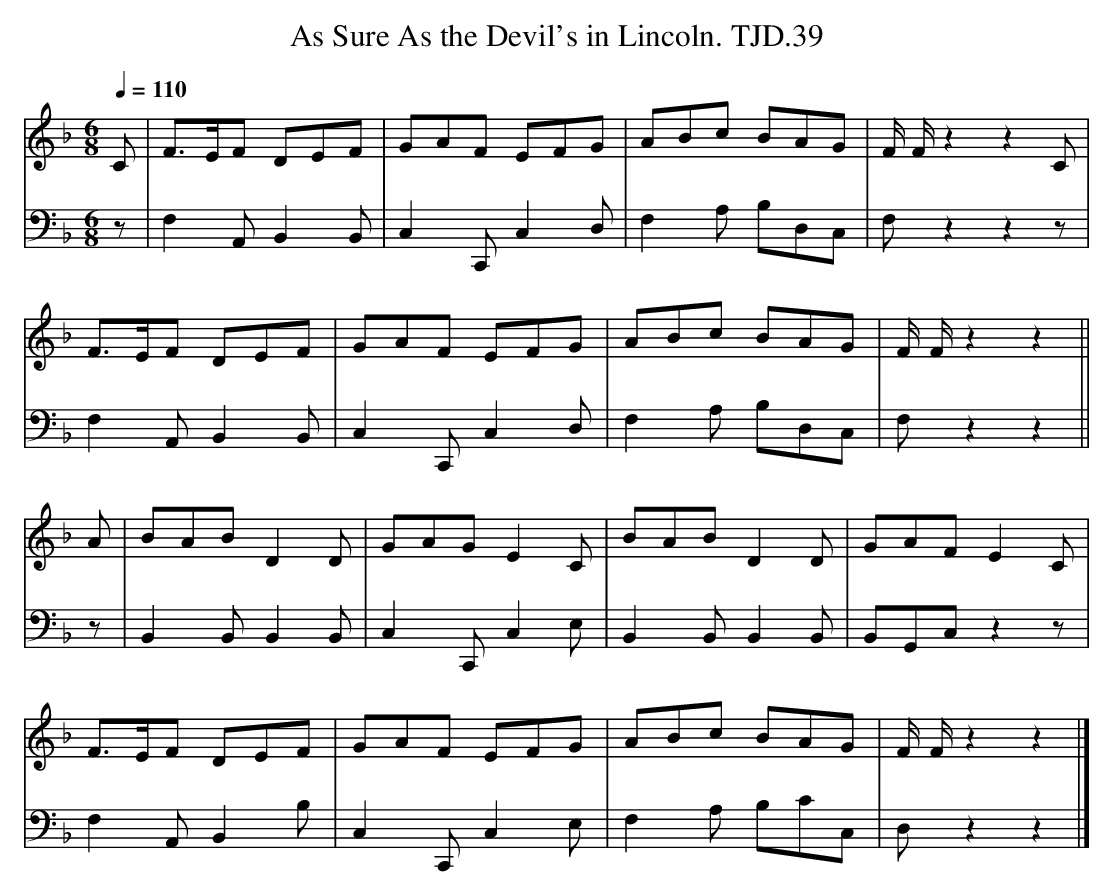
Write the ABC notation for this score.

X:1
T:As Sure As the Devil's in Lincoln. TJD.39
M:6/8
L:1/8
Q:1/4=110
K:F
[V:1]C|F>EF DEF|GAF EFG|ABc BAG|F/ F/z2z2C|
[V:2]z|F,2A,,B,,2B,,|C,2C,,C,2D,|F,2A, B,D,C,|F,z2z2z|
[V:1]F>EF DEF|GAF EFG|ABc BAG|F/ F/z2z2||
[V:2]F,2A,,B,,2B,,|C,2C,,C,2D,|F,2A, B,D,C,|F,z2z2||
[V:1]A|BABD2D|GAGE2C|BABD2D|GAF E2C|
[V:2]z|B,,2B,,B,,2B,,|C,2C,,C,2E,|B,,2B,,B,,2B,,|B,,G,,C,z2z|
[V:1]F>EF DEF|GAF EFG|ABc BAG|F/ F/z2z2|]
[V:2]F,2A,,B,,2B,|C,2C,,C,2E,|F,2 A, B,CC,|D,z2z2|]
